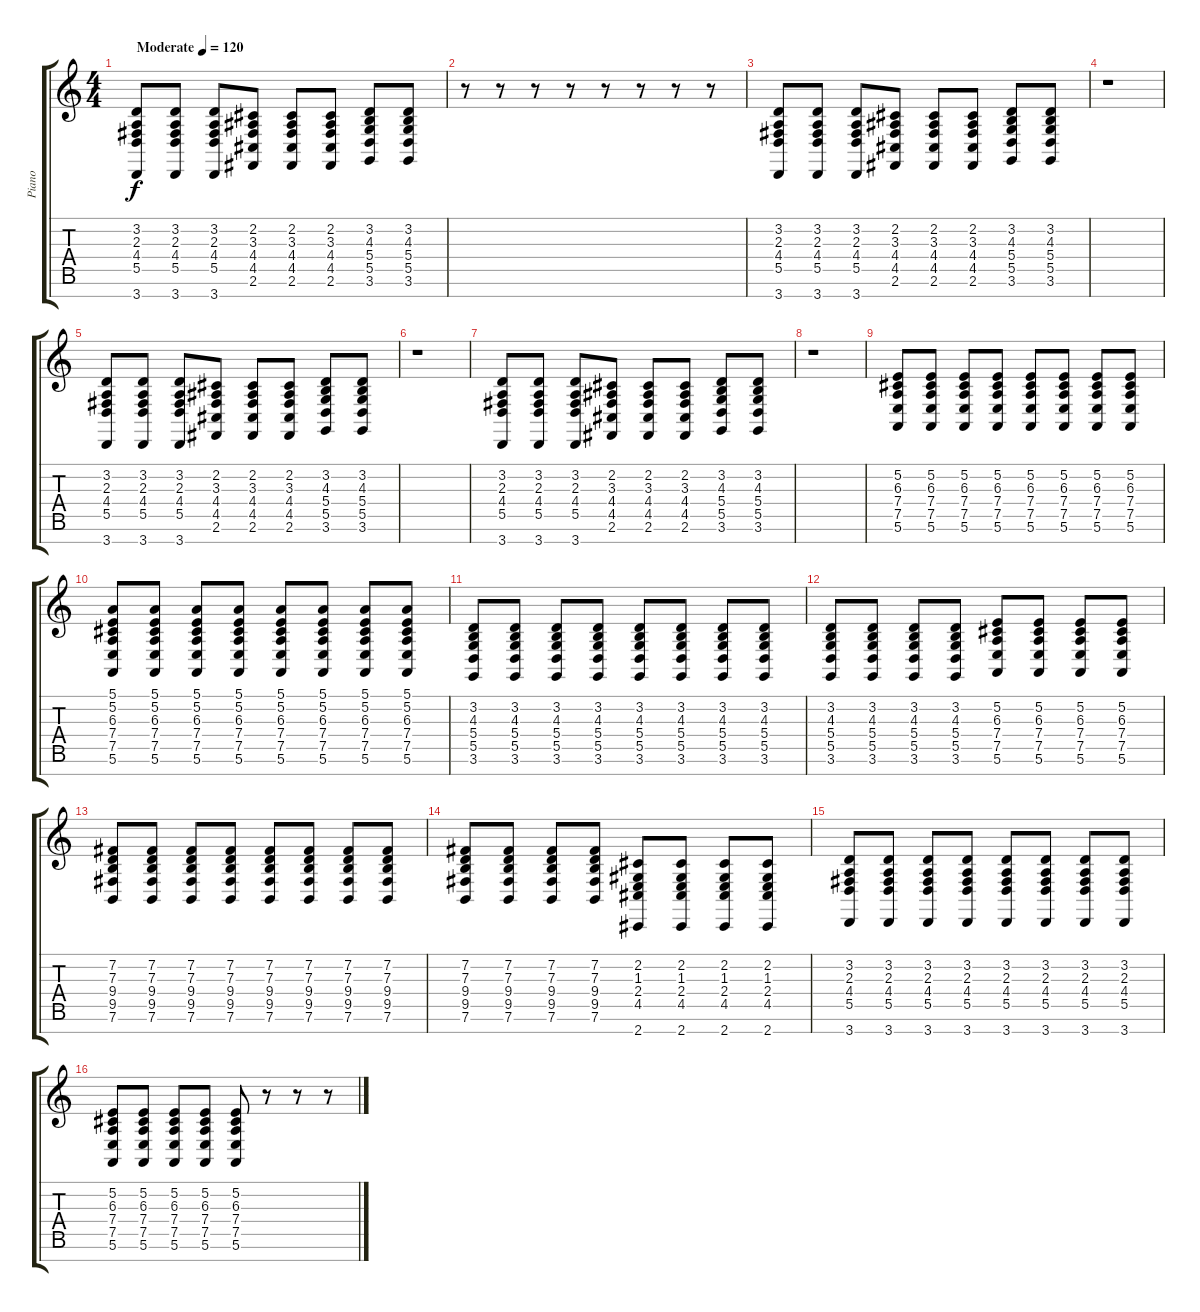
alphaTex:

\track ("Piano" "Piano") {instrument acousticgrandpiano}
\staff {score tabs}
\tuning (E4 B3 G3 D3 A2 E2 B1) {hide}
\ts (4 4)
\tempo (120 "Moderate")
\clef g2
\ks c
(3.2 2.3 4.4 5.5 3.7).8{dy f instrument acousticgrandpiano} (3.2 2.3 4.4 5.5 3.7).8 (3.2 2.3 4.4 5.5 3.7).8 (2.2 3.3 4.4 4.5 2.6).8 (2.2 3.3 4.4 4.5 2.6).8 (2.2 3.3 4.4 4.5 2.6).8 (3.2 4.3 5.4 5.5 3.6).8 (3.2 4.3 5.4 5.5 3.6).8 |
r.8 r.8 r.8 r.8 r.8 r.8 r.8 r.8 |
(3.2 2.3 4.4 5.5 3.7).8 (3.2 2.3 4.4 5.5 3.7).8 (3.2 2.3 4.4 5.5 3.7).8 (2.2 3.3 4.4 4.5 2.6).8 (2.2 3.3 4.4 4.5 2.6).8 (2.2 3.3 4.4 4.5 2.6).8 (3.2 4.3 5.4 5.5 3.6).8 (3.2 4.3 5.4 5.5 3.6).8 |
r.1 |
(3.2 2.3 4.4 5.5 3.7).8 (3.2 2.3 4.4 5.5 3.7).8 (3.2 2.3 4.4 5.5 3.7).8 (2.2 3.3 4.4 4.5 2.6).8 (2.2 3.3 4.4 4.5 2.6).8 (2.2 3.3 4.4 4.5 2.6).8 (3.2 4.3 5.4 5.5 3.6).8 (3.2 4.3 5.4 5.5 3.6).8 |
r.1 |
(3.2 2.3 4.4 5.5 3.7).8 (3.2 2.3 4.4 5.5 3.7).8 (3.2 2.3 4.4 5.5 3.7).8 (2.2 3.3 4.4 4.5 2.6).8 (2.2 3.3 4.4 4.5 2.6).8 (2.2 3.3 4.4 4.5 2.6).8 (3.2 4.3 5.4 5.5 3.6).8 (3.2 4.3 5.4 5.5 3.6).8 |
r.1 |
(5.2 6.3 7.4 7.5 5.6).8 (5.2 6.3 7.4 7.5 5.6).8 (5.2 6.3 7.4 7.5 5.6).8 (5.2 6.3 7.4 7.5 5.6).8 (5.2 6.3 7.4 7.5 5.6).8 (5.2 6.3 7.4 7.5 5.6).8 (5.2 6.3 7.4 7.5 5.6).8 (5.2 6.3 7.4 7.5 5.6).8 |
(5.1 5.2 6.3 7.4 7.5 5.6).8 (5.1 5.2 6.3 7.4 7.5 5.6).8 (5.1 5.2 6.3 7.4 7.5 5.6).8 (5.1 5.2 6.3 7.4 7.5 5.6).8 (5.1 5.2 6.3 7.4 7.5 5.6).8 (5.1 5.2 6.3 7.4 7.5 5.6).8 (5.1 5.2 6.3 7.4 7.5 5.6).8 (5.1 5.2 6.3 7.4 7.5 5.6).8 |
(3.2 4.3 5.4 5.5 3.6).8 (3.2 4.3 5.4 5.5 3.6).8 (3.2 4.3 5.4 5.5 3.6).8 (3.2 4.3 5.4 5.5 3.6).8 (3.2 4.3 5.4 5.5 3.6).8 (3.2 4.3 5.4 5.5 3.6).8 (3.2 4.3 5.4 5.5 3.6).8 (3.2 4.3 5.4 5.5 3.6).8 |
(3.2 4.3 5.4 5.5 3.6).8 (3.2 4.3 5.4 5.5 3.6).8 (3.2 4.3 5.4 5.5 3.6).8 (3.2 4.3 5.4 5.5 3.6).8 (5.2 6.3 7.4 7.5 5.6).8 (5.2 6.3 7.4 7.5 5.6).8 (5.2 6.3 7.4 7.5 5.6).8 (5.2 6.3 7.4 7.5 5.6).8 |
(7.2 7.3 9.4 9.5 7.6).8 (7.2 7.3 9.4 9.5 7.6).8 (7.2 7.3 9.4 9.5 7.6).8 (7.2 7.3 9.4 9.5 7.6).8 (7.2 7.3 9.4 9.5 7.6).8 (7.2 7.3 9.4 9.5 7.6).8 (7.2 7.3 9.4 9.5 7.6).8 (7.2 7.3 9.4 9.5 7.6).8 |
(7.2 7.3 9.4 9.5 7.6).8 (7.2 7.3 9.4 9.5 7.6).8 (7.2 7.3 9.4 9.5 7.6).8 (7.2 7.3 9.4 9.5 7.6).8 (2.2 1.3 2.4 4.5 2.7).8 (2.2 1.3 2.4 4.5 2.7).8 (2.2 1.3 2.4 4.5 2.7).8 (2.2 1.3 2.4 4.5 2.7).8 |
(3.2 2.3 4.4 5.5 3.7).8 (3.2 2.3 4.4 5.5 3.7).8 (3.2 2.3 4.4 5.5 3.7).8 (3.2 2.3 4.4 5.5 3.7).8 (3.2 2.3 4.4 5.5 3.7).8 (3.2 2.3 4.4 5.5 3.7).8 (3.2 2.3 4.4 5.5 3.7).8 (3.2 2.3 4.4 5.5 3.7).8 |
(5.2 6.3 7.4 7.5 5.6).8 (5.2 6.3 7.4 7.5 5.6).8 (5.2 6.3 7.4 7.5 5.6).8 (5.2 6.3 7.4 7.5 5.6).8 (5.2 6.3 7.4 7.5 5.6).8 r.8 r.8 r.8
